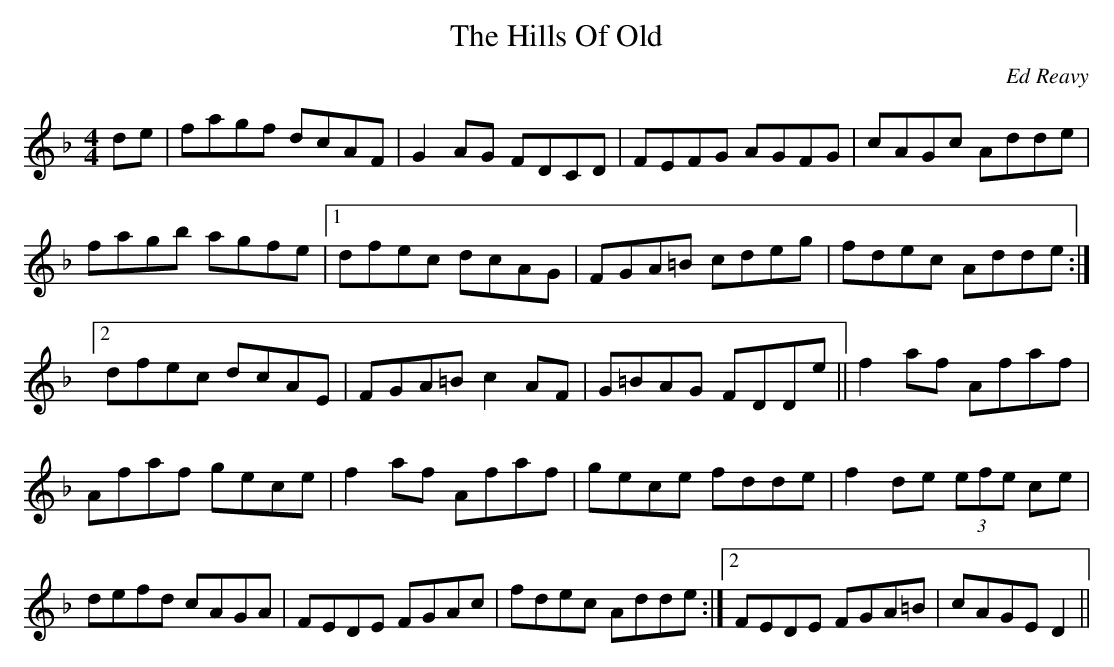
X:1
T:The Hills Of Old
C:Ed Reavy
M:4/4
L:1/8
K:F
de|fagf dcAF|G2 AG FDCD|FEFG AGFG|cAGc Adde|
fagb agfe|1dfec dcAG|FGA=B cdeg|fdec Adde:|
[2dfec dcAE|FGA=B c2 AF|G=BAG FDDe||f2 af Afaf|
Afaf gece|f2 af Afaf|gece fdde|f2 de (3efe ce|
defd cAGA|FEDE FGAc|fdec Adde:|2FEDE FGA=B|cAGE D2||
